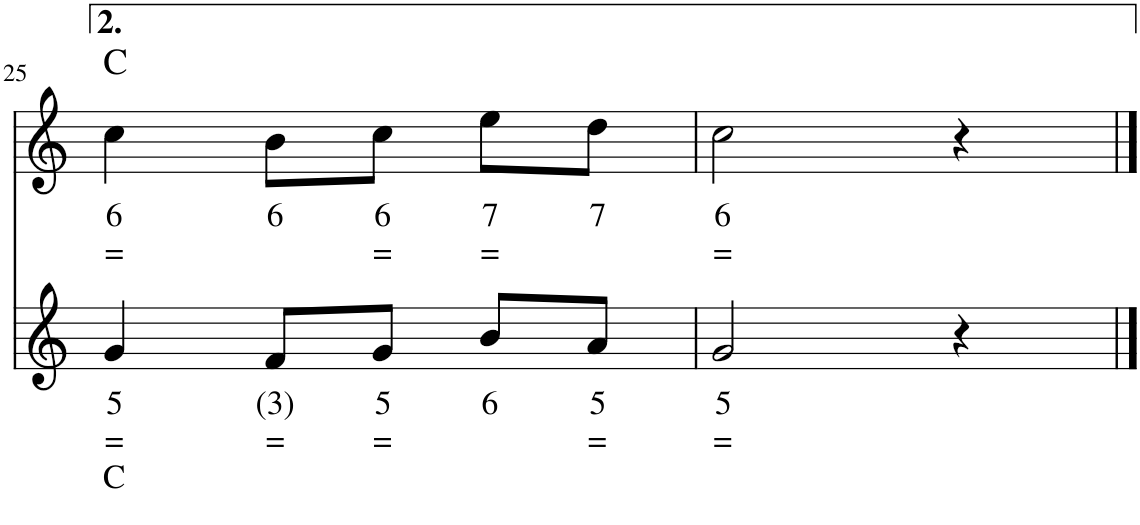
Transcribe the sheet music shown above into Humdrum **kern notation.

**kern	**text	**text	**text	**kern	**text	**text	**harte
*part2	*part2	*part2	*part2	*part1	*part1	*part1	*part1
*staff2	*staff2	*staff2	*staff2	*staff1	*staff1	*staff1	*
*I"Viool	*	*	*	*I"Piano	*	*	*
!!LO:PB:g=z
*clefG2	*	*	*	*clefG2	*	*	*
*k[]	*	*	*	*k[]	*	*	*
*M3/4	*	*	*	*M3/4	*	*	*
=25	=25	=25	=25	=25	=25	=25	=25
!	!LO:LY:b	!LO:LY:b	!LO:LY:b	!	!LO:LY:b	!LO:LY:b	!
4g/	5	=	C	4cc\	6	=	C:maj
!	!LO:LY:b	!LO:LY:b	!	!	!LO:LY:b	!	!
8f/L	(3)	=	.	8b\L	6	.	.
!	!LO:LY:b	!LO:LY:b	!	!	!LO:LY:b	!LO:LY:b	!
8g/J	5	=	.	8cc\J	6	=	.
!	!LO:LY:b	!	!	!	!LO:LY:b	!LO:LY:b	!
8b/L	6	.	.	8ee\L	7	=	.
!	!LO:LY:b	!LO:LY:b	!	!	!LO:LY:b	!	!
8a/J	5	=	.	8dd\J	7	.	.
=26	=26	=26	=26	=26	=26	=26	=26
!	!LO:LY:b	!LO:LY:b	!	!	!LO:LY:b	!LO:LY:b	!
2g/	5	=	.	2cc\	6	=	.
4r	.	.	.	4r	.	.	.
==	==	==	==	==	==	==	==
*-	*-	*-	*-	*-	*-	*-	*-
